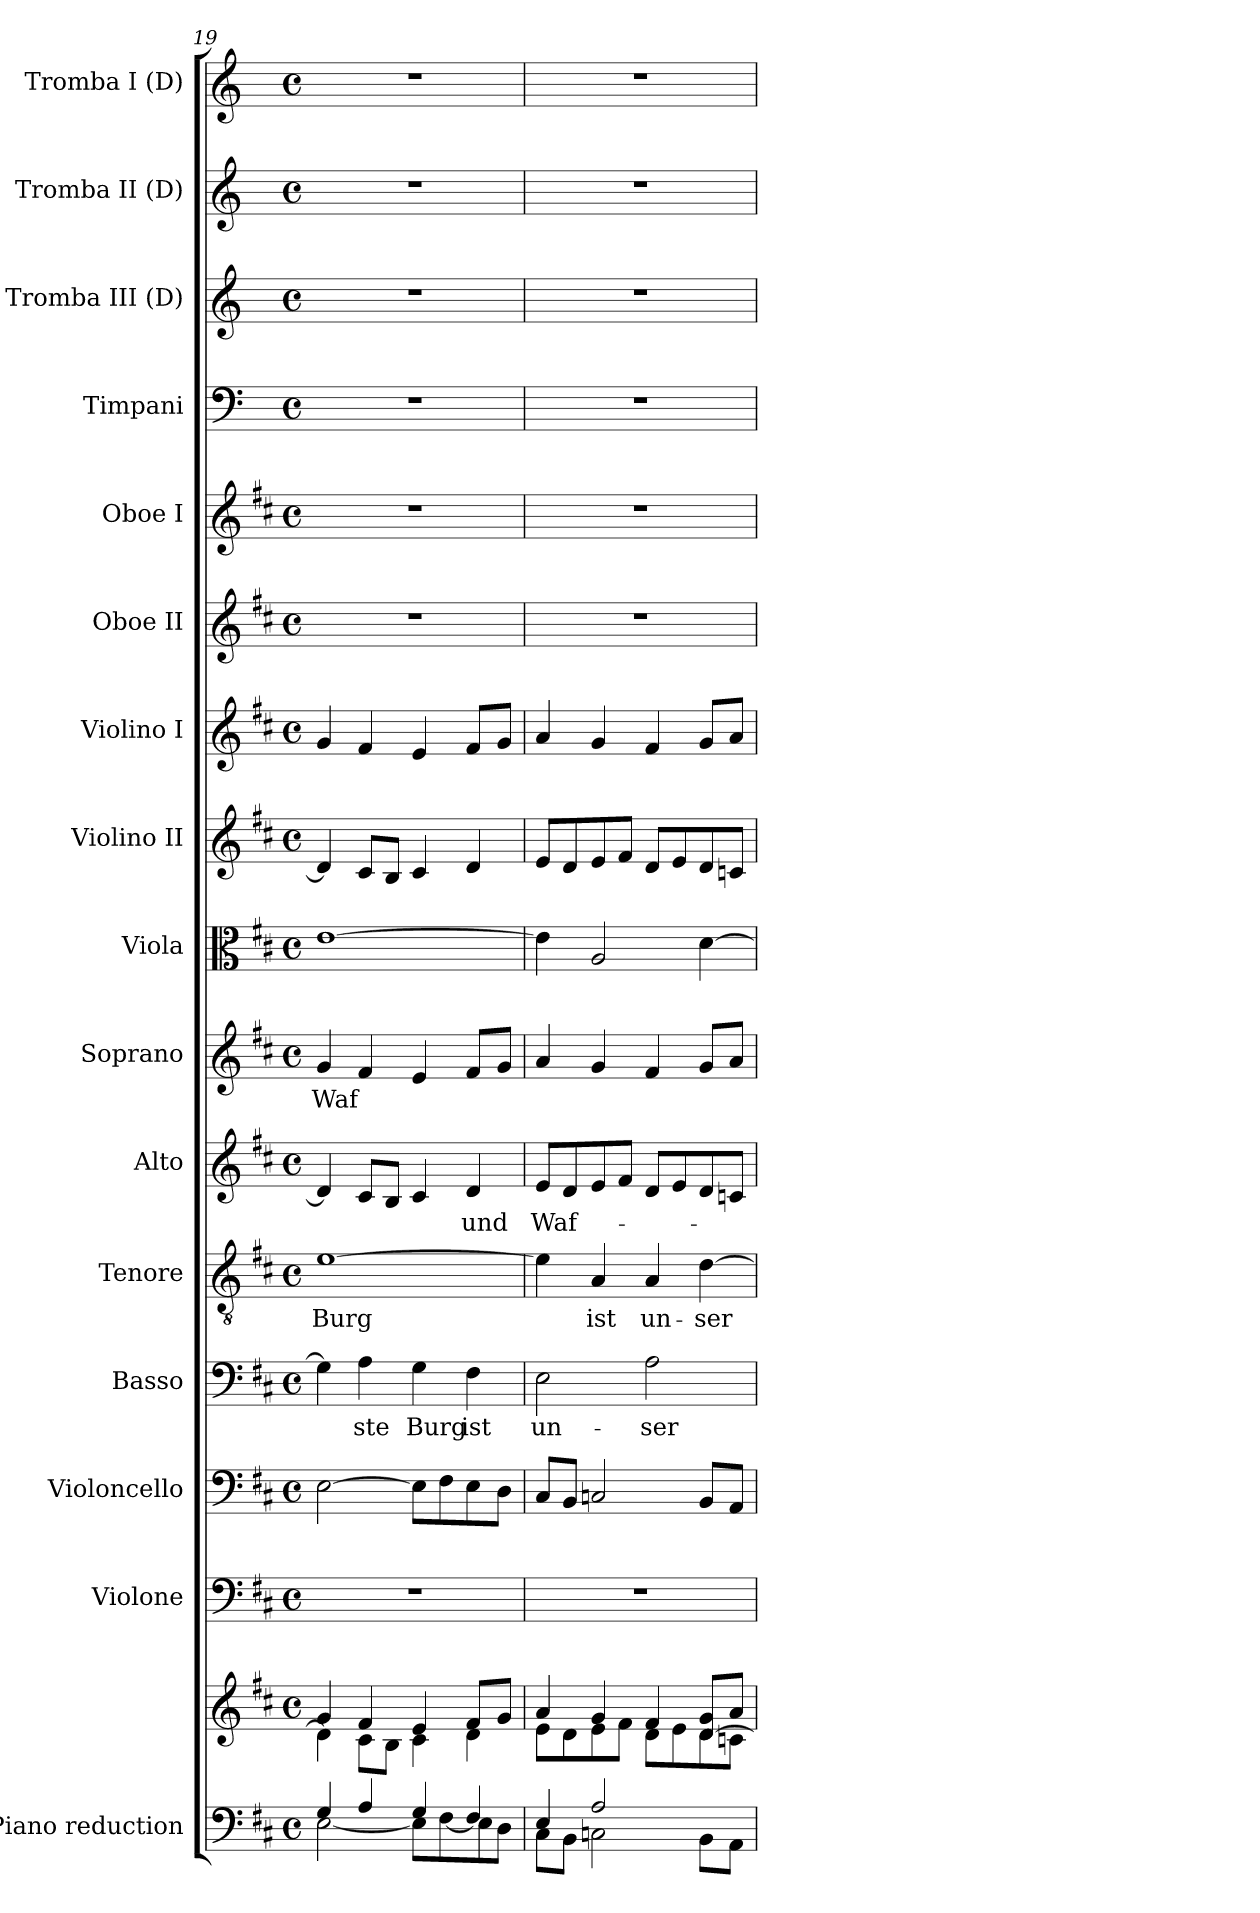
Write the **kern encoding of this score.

**kern	**kern	**kern	**kern	**kern	**text	**kern	**text	**kern	**text	**kern	**text	**kern	**kern	**kern	**kern	**kern	**kern	**kern	**kern	**kern
*part16	*part16	*part15	*part14	*part13	*part13	*part12	*part12	*part11	*part11	*part10	*part10	*part9	*part8	*part7	*part6	*part5	*part4	*part3	*part2	*part1
*staff17	*staff16	*staff15	*staff14	*staff13	*staff13	*staff12	*staff12	*staff11	*staff11	*staff10	*staff10	*staff9	*staff8	*staff7	*staff6	*staff5	*staff4	*staff3	*staff2	*staff1
*I"Piano reduction	*	*I"Violone	*I"Violoncello	*I"Basso	*	*I"Tenore	*	*I"Alto	*	*I"Soprano	*	*I"Viola	*I"Violino II	*I"Violino I	*I"Oboe II	*I"Oboe I	*I"Timpani	*I"Tromba III (D)	*I"Tromba II (D)	*I"Tromba I (D)
*I'Pno	*	*	*	*	*	*	*	*	*	*	*	*	*	*	*I'Ob	*I'Ob	*I'Timp	*	*	*
!!LO:PB:g=z
*clefF4	*clefG2	*clefF4	*clefF4	*clefF4	*	*clefGv2	*	*clefG2	*	*clefG2	*	*clefC3	*clefG2	*clefG2	*clefG2	*clefG2	*clefF4	*clefG2	*clefG2	*clefG2
*	*	*ITrd7c12	*	*	*	*	*	*	*	*	*	*	*	*	*	*	*	*ITrd-1c-2	*ITrd-1c-2	*ITrd-1c-2
*k[f#c#]	*k[f#c#]	*k[f#c#]	*k[f#c#]	*k[f#c#]	*	*k[f#c#]	*	*k[f#c#]	*	*k[f#c#]	*	*k[f#c#]	*k[f#c#]	*k[f#c#]	*k[f#c#]	*k[f#c#]	*k[]	*k[f#c#]	*k[f#c#]	*k[f#c#]
*M4/4	*M4/4	*M4/4	*M4/4	*M4/4	*	*M4/4	*	*M4/4	*	*M4/4	*	*M4/4	*M4/4	*M4/4	*M4/4	*M4/4	*M4/4	*M4/4	*M4/4	*M4/4
*met(c)	*met(c)	*met(c)	*met(c)	*met(c)	*	*met(c)	*	*met(c)	*	*met(c)	*	*met(c)	*met(c)	*met(c)	*met(c)	*met(c)	*met(c)	*met(c)	*met(c)	*met(c)
=19	=19	=19	=19	=19	=19	=19	=19	=19	=19	=19	=19	=19	=19	=19	=19	=19	=19	=19	=19	=19
*^	*^	*	*	*	*	*	*	*	*	*	*	*	*	*	*	*	*	*	*	*
!	!	!	!	!	!	!	!	!	!LO:LY:b	!	!	!	!LO:LY:b	!	!	!	!	!	!	!	!	!
4G/	[2E\	4g/	4d\]	1r	[2E\	4G\]	.	[1e	Burg	4d/]	.	4g/	Waf	[1e	4d/]	4g/	1r	1r	1r	1r	1r	1r
!	!	!	!	!	!	!	!LO:LY:b	!	!	!	!	!	!	!	!	!	!	!	!	!	!	!
4A/	.	4f#/	8c#\L	.	.	4A\	-ste	.	.	8c#/L	.	4f#/	.	.	8c#/L	4f#/	.	.	.	.	.	.
.	.	.	8B\J	.	.	.	.	.	.	8B/J	.	.	.	.	8B/J	.	.	.	.	.	.	.
!	!	!	!	!	!	!	!LO:LY:b	!	!	!	!	!	!	!	!	!	!	!	!	!	!	!
4G/	8E\L]	4e/	4c#\	.	8E\L]	4G\	Burg	.	.	4c#/	.	4e/	.	.	4c#/	4e/	.	.	.	.	.	.
.	[>8F#\	.	.	.	8F#\	.	.	.	.	.	.	.	.	.	.	.	.	.	.	.	.	.
!	!	!	!	!	!	!	!LO:LY:b	!	!	!	!LO:LY:b	!	!	!	!	!	!	!	!	!	!	!
4F#/]	8E\	8f#/L	4d\	.	8E\	4F#\	ist	.	.	4d/	und	8f#/L	.	.	4d/	8f#/L	.	.	.	.	.	.
.	8D\J	8g/J	.	.	8D\J	.	.	.	.	.	.	8g/J	.	.	.	8g/J	.	.	.	.	.	.
=20	=20	=20	=20	=20	=20	=20	=20	=20	=20	=20	=20	=20	=20	=20	=20	=20	=20	=20	=20	=20	=20	=20
*	*	*	*^	*	*	*	*	*	*	*	*	*	*	*	*	*	*	*	*	*	*	*
!	!	!	!	!	!	!	!	!LO:LY:b	!	!	!	!LO:LY:b	!	!	!	!	!	!	!	!	!	!	!
4E/	8C#\L	4a/	8e\L	2.ryy	1r	8C#/L	2E\	un-	4e\]	.	8e/L	Waf-	4a/	.	4e\]	8e/L	4a/	1r	1r	1r	1r	1r	1r
.	8BB\J	.	8d\	.	.	8BB/J	.	.	.	.	8d/	.	.	.	.	8d/	.	.	.	.	.	.	.
!	!	!	!	!	!	!	!	!	!	!LO:LY:b	!	!	!	!	!	!	!	!	!	!	!	!	!
2A/	2Cn\	4g/	8e\	.	.	2Cn/	.	.	4A/	ist	8e/	.	4g/	.	2A/	8e/	4g/	.	.	.	.	.	.
.	.	.	8f#\J	.	.	.	.	.	.	.	8f#/J	.	.	.	.	8f#/J	.	.	.	.	.	.	.
!	!	!	!	!	!	!	!	!LO:LY:b	!	!LO:LY:b	!	!	!	!	!	!	!	!	!	!	!	!	!
.	.	4f#/	8d\L	.	.	.	2A\	ser	4A/	un-	8d/L	.	4f#/	.	.	8d/L	4f#/	.	.	.	.	.	.
.	.	.	8e\	.	.	.	.	.	.	.	8e/	.	.	.	.	8e/	.	.	.	.	.	.	.
!	!	!	!	!	!	!	!	!	!	!LO:LY:b	!	!	!	!	!	!	!	!	!	!	!	!	!
4ryy	8BB\L	8g/L	8d\	[4d/	.	8BB/L	.	.	[4d\	ser	8d/	.	8g/L	.	[4d\	8d/	8g/L	.	.	.	.	.	.
.	8AA\J	8a/J	8cn\J	.	.	8AA/J	.	.	.	.	8cn/J	.	8a/J	.	.	8cn/J	8a/J	.	.	.	.	.	.
*v	*v	*	*	*	*	*	*	*	*	*	*	*	*	*	*	*	*	*	*	*	*	*	*
*	*v	*v	*v	*	*	*	*	*	*	*	*	*	*	*	*	*	*	*	*	*	*	*
=	=	=	=	=	=	=	=	=	=	=	=	=	=	=	=	=	=	=	=	=
*-	*-	*-	*-	*-	*-	*-	*-	*-	*-	*-	*-	*-	*-	*-	*-	*-	*-	*-	*-	*-
